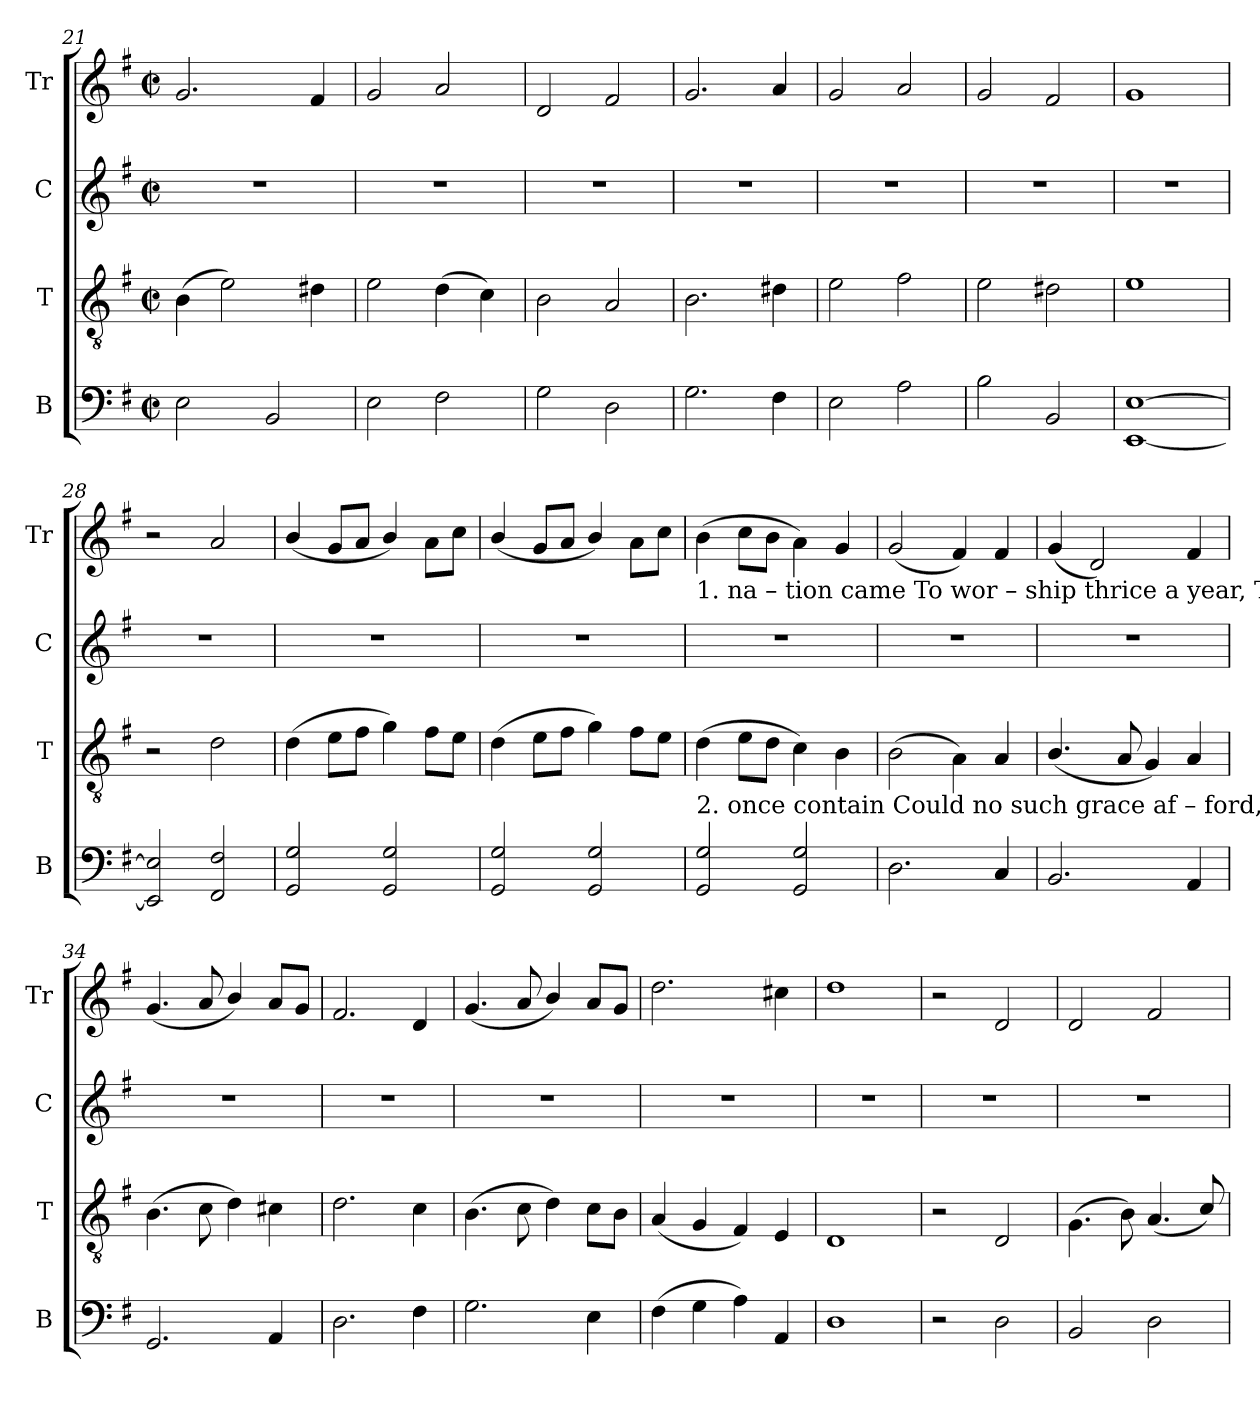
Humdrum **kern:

**kern	**kern	**kern	**kern
*part4	*part3	*part2	*part1
*staff4	*staff3	*staff2	*staff1
*I"B	*I"T	*I"C	*I"Tr
*I'B	*I'T	*I'C	*I'Tr
*clefF4	*clefGv2	*clefG2	*clefG2
*k[f#]	*k[f#]	*k[f#]	*k[f#]
*M2/2	*M2/2	*M2/2	*M2/2
*met(c|)	*met(c|)	*met(c|)	*met(c|)
=21	=21	=21	=21
2E!\	(>4B!\	1r	2.g!/
.	2e!\)	.	.
2BB!/	.	.	.
.	4d#X!\	.	4f#!/
=22	=22	=22	=22
2E!\	2e!\	1r	2g!/
2F#!\	(>4d!\	.	2a!/
.	4c!\)	.	.
=23	=23	=23	=23
2G!\	2B!\	1r	2d!/
2D!\	2A!/	.	2f#!/
=24	=24	=24	=24
2.G!\	2.B!\	1r	2.g!/
4F#!\	4d#X!\	.	4a!/
=25	=25	=25	=25
2E!\	2e!\	1r	2g!/
2A!\	2f#!\	.	2a!/
=26	=26	=26	=26
2B!\	2e!\	1r	2g!/
2BB!/	2d#X!\	.	2f#!/
=27	=27	=27	=27
[1EE! [1E!	1e!	1r	1g!
=28	=28	=28	=28
2EE!/] 2E!/]	2r	1r	2r
2FF#!/ 2F#!/	2d!\	.	2a!/
=29	=29	=29	=29
2GG!/ 2G!/	(>4d!\	1r	(<4b!/
.	8e!\L	.	8g!/L
.	8f#!\J	.	8a!/J
2GG!/ 2G!/	4g!\)	.	4b!/)
.	8f#!\L	.	8a!\L
.	8e!\J	.	8cc!\J
=30	=30	=30	=30
2GG!/ 2G!/	(>4d!\	1r	(<4b!/
.	8e!\L	.	8g!/L
.	8f#!\J	.	8a!/J
2GG!/ 2G!/	4g!\)	.	4b!/)
.	8f#!\L	.	8a!\L
.	8e!\J	.	8cc!\J
!!LO:LB:g=z
=31	=31	=31	=31
!	!	!	!LO:TX:b:t=1. na    –    tion came  To  wor    –   ship  thrice         a    year,  To  wor    –   ship  thrice    a   year.     But  we     have       no      such      lengths  to     go,       Nor
!	!LO:TX:b:t=2. once       contain Could  no        such  grace        af  – ford, Could  no     such    grace   af – ford.  Here let      the      Son       of        Da   –   vid    reign,     Let	!	!
2GG!/ 2G!/	(>4d!\	1r	(>4b!\
.	8e!\L	.	8cc!\L
.	8d!\J	.	8b!\J
2GG!/ 2G!/	4c!\)	.	4a!\)
.	4B!\	.	4g!/
=32	=32	=32	=32
2.D!\	(>2B!\	1r	(<2g!/
.	4A!\)	.	4f#!/)
4C!/	4A!/	.	4f#!/
=33	=33	=33	=33
2.BB!/	(<4.B!/	1r	(<4g!/
.	.	.	2d!/)
.	8A!/	.	.
.	4G!/)	.	.
4AA!/	4A!/	.	4f#!/
=34	=34	=34	=34
2.GG!/	(>4.B!\	1r	(<4.g!/
.	8c!\	.	8a!/
.	4d!\)	.	4b!/)
4AA!/	4c#X!\	.	8a!/L
.	.	.	8g!/J
=35	=35	=35	=35
2.D!\	2.d!\	1r	2.f#!/
4F#!\	4c!\	.	4d!/
=36	=36	=36	=36
2.G!\	(>4.B!\	1r	(<4.g!/
.	8c!\	.	8a!/
.	4d!\)	.	4b!/)
4E!\	8c!\L	.	8a!/L
.	8B!\J	.	8g!/J
=37	=37	=37	=37
(>4F#!\	(<4A!/	1r	2.dd!\
4G!\	4G!/	.	.
4A!\)	4F#!/)	.	.
4AA!/	4E!/	.	4cc#X!\
=38	=38	=38	=38
1D!	1D!	1r	1dd!
=39	=39	=39	=39
2r	2r	1r	2r
2D!\	2D!/	.	2d!/
=40	=40	=40	=40
2BB!/	(>4.G!\	1r	2d!/
.	8B!\)	.	.
2D!\	(<4.A!/	.	2f#!/
.	8c!/)	.	.
=	=	=	=
*-	*-	*-	*-
